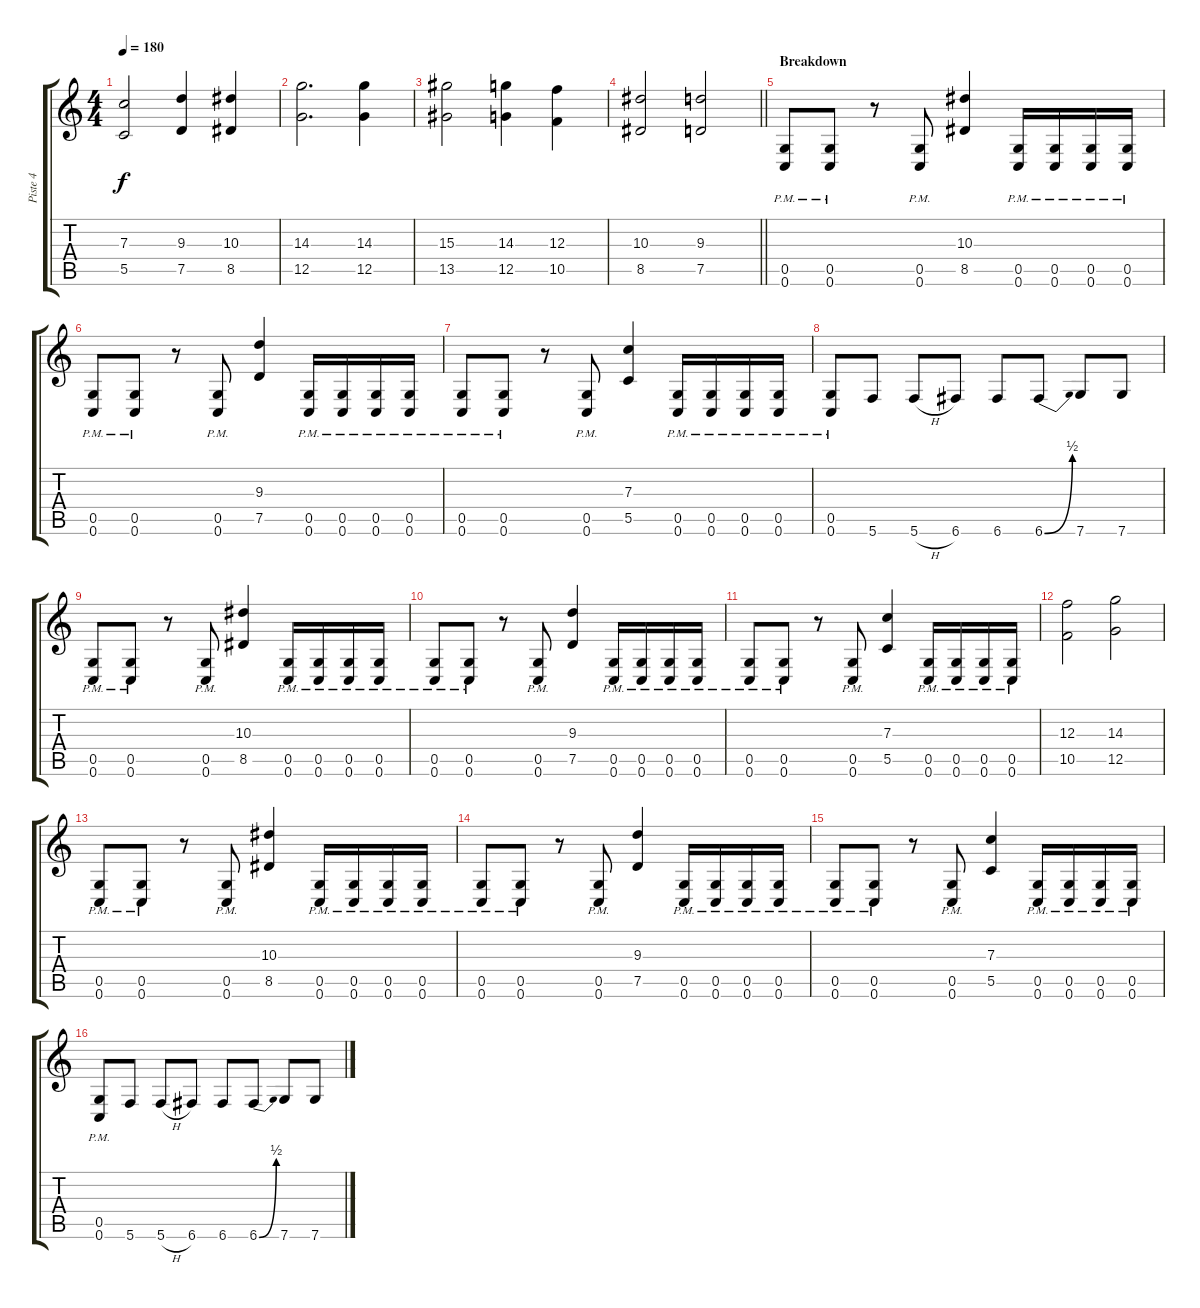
\track ("Piste 4" "Piste 4") {instrument distortionguitar}
\staff {score tabs}
\tuning (D4 A3 F3 C3 G2 C2) {hide}
\ts (4 4)
\tempo 180
\clef g2
\ks c
(7.3 5.5).2{dy f} (9.3 7.5).4 (10.3 8.5).4 |
(14.3 12.5).2{d} (14.3 12.5).4 |
(15.3 13.5).2 (14.3 12.5).4 (12.3 10.5).4 |
\barLineRight lightlight
(10.3 8.5).2 (9.3 7.5).2 |
\section ("" "Breakdown")
(0.5{pm} 0.6{pm}).8 (0.5{pm} 0.6{pm}).8 r.8 (0.5{pm} 0.6{pm}).8 (10.3 8.5).4 (0.5{pm} 0.6{pm}).16 (0.5{pm} 0.6{pm}).16 (0.5{pm} 0.6{pm}).16 (0.5{pm} 0.6{pm}).16 |
(0.5{pm} 0.6{pm}).8 (0.5{pm} 0.6{pm}).8 r.8 (0.5{pm} 0.6{pm}).8 (9.3 7.5).4 (0.5{pm} 0.6{pm}).16 (0.5{pm} 0.6{pm}).16 (0.5{pm} 0.6{pm}).16 (0.5{pm} 0.6{pm}).16 |
(0.5{pm} 0.6{pm}).8 (0.5{pm} 0.6{pm}).8 r.8 (0.5{pm} 0.6{pm}).8 (7.3 5.5).4 (0.5{pm} 0.6{pm}).16 (0.5{pm} 0.6{pm}).16 (0.5{pm} 0.6{pm}).16 (0.5{pm} 0.6{pm}).16 |
(0.5{pm} 0.6{pm}).8 5.6.8 5.6{h}.8 6.6.8 6.6.8 6.6{be (bend 0 0 60 2)}.8 7.6.8 7.6.8 |
(0.5{pm} 0.6{pm}).8 (0.5{pm} 0.6{pm}).8 r.8 (0.5{pm} 0.6{pm}).8 (10.3 8.5).4 (0.5{pm} 0.6{pm}).16 (0.5{pm} 0.6{pm}).16 (0.5{pm} 0.6{pm}).16 (0.5{pm} 0.6{pm}).16 |
(0.5{pm} 0.6{pm}).8 (0.5{pm} 0.6{pm}).8 r.8 (0.5{pm} 0.6{pm}).8 (9.3 7.5).4 (0.5{pm} 0.6{pm}).16 (0.5{pm} 0.6{pm}).16 (0.5{pm} 0.6{pm}).16 (0.5{pm} 0.6{pm}).16 |
(0.5{pm} 0.6{pm}).8 (0.5{pm} 0.6{pm}).8 r.8 (0.5{pm} 0.6{pm}).8 (7.3 5.5).4 (0.5{pm} 0.6{pm}).16 (0.5{pm} 0.6{pm}).16 (0.5{pm} 0.6{pm}).16 (0.5{pm} 0.6{pm}).16 |
(12.3 10.5).2 (14.3 12.5).2 |
(0.5{pm} 0.6{pm}).8 (0.5{pm} 0.6{pm}).8 r.8 (0.5{pm} 0.6{pm}).8 (10.3 8.5).4 (0.5{pm} 0.6{pm}).16 (0.5{pm} 0.6{pm}).16 (0.5{pm} 0.6{pm}).16 (0.5{pm} 0.6{pm}).16 |
(0.5{pm} 0.6{pm}).8 (0.5{pm} 0.6{pm}).8 r.8 (0.5{pm} 0.6{pm}).8 (9.3 7.5).4 (0.5{pm} 0.6{pm}).16 (0.5{pm} 0.6{pm}).16 (0.5{pm} 0.6{pm}).16 (0.5{pm} 0.6{pm}).16 |
(0.5{pm} 0.6{pm}).8 (0.5{pm} 0.6{pm}).8 r.8 (0.5{pm} 0.6{pm}).8 (7.3 5.5).4 (0.5{pm} 0.6{pm}).16 (0.5{pm} 0.6{pm}).16 (0.5{pm} 0.6{pm}).16 (0.5{pm} 0.6{pm}).16 |
(0.5{pm} 0.6{pm}).8 5.6.8 5.6{h}.8 6.6.8 6.6.8 6.6{be (bend 0 0 60 2)}.8 7.6.8 7.6.8
